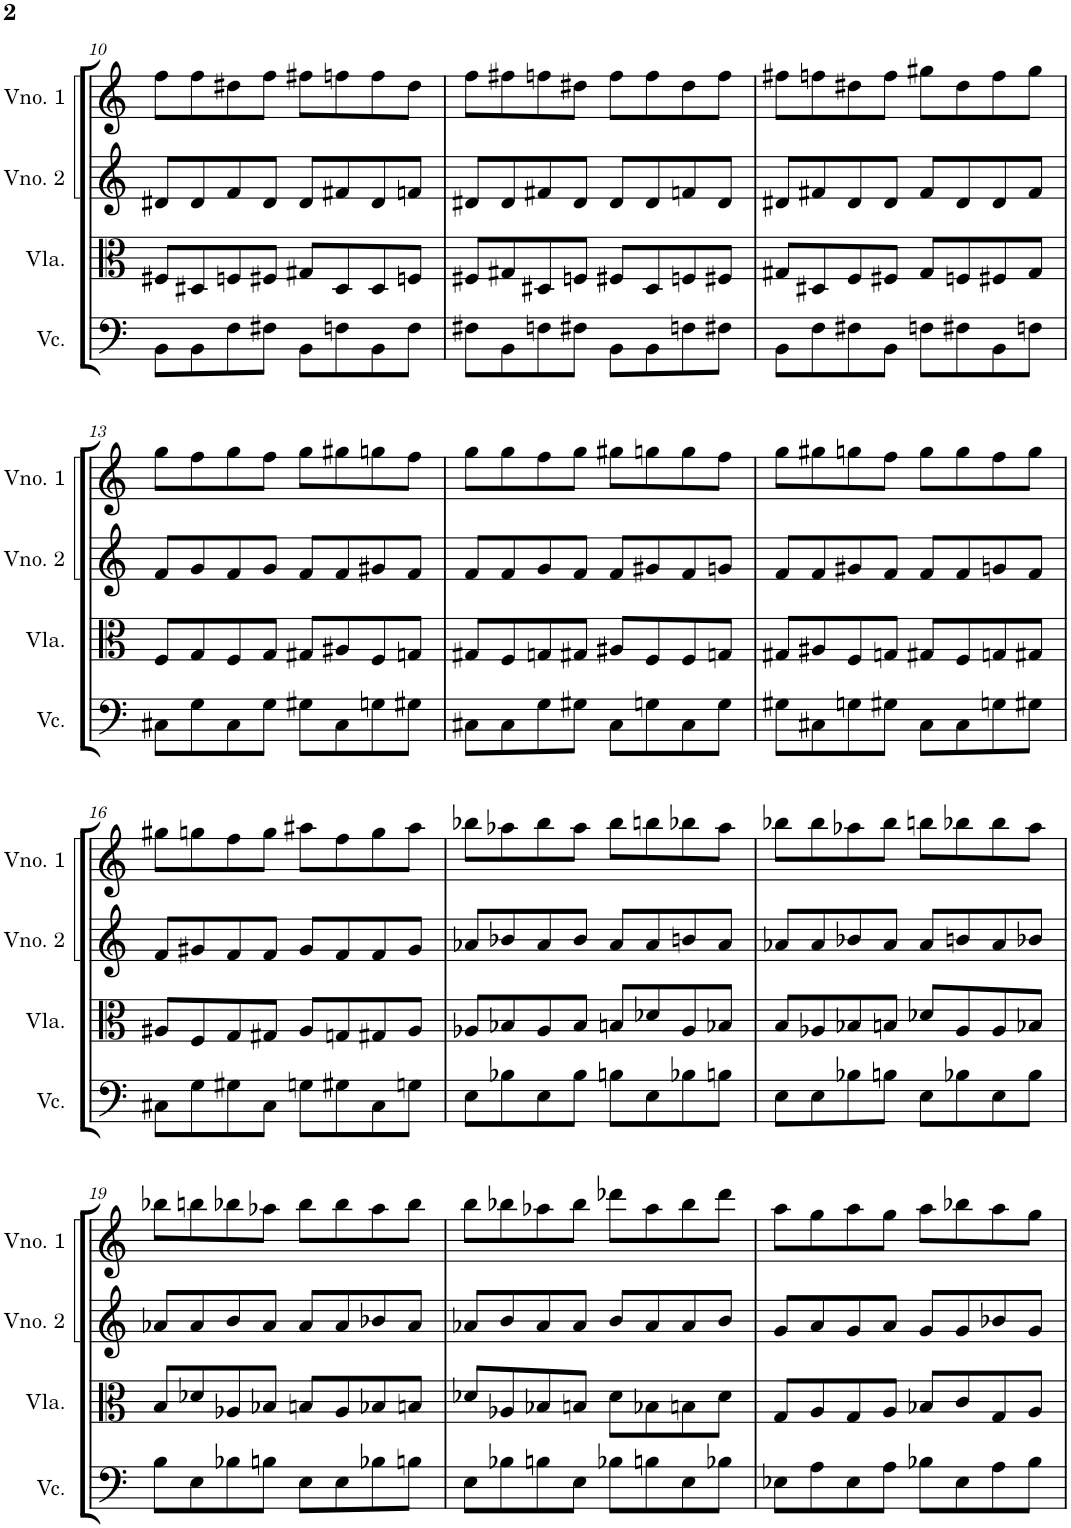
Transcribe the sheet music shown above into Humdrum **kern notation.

**kern	**kern	**kern	**kern
*part4	*part3	*part2	*part1
*staff4	*staff3	*staff2	*staff1
*I"Violoncelo	*I"Viola	*I"Violino 2	*I"Violino 1
*I'Vc.	*I'Vla.	*I'Vno. 2	*I'Vno. 1
!!LO:PB:g=z
*clefF4	*clefC3	*clefG2	*clefG2
*k[]	*k[]	*k[]	*k[]
*M4/4	*M4/4	*M4/4	*M4/4
=10	=10	=10	=10
8BB\L	8F#X/L	8d#X/L	8ff\L
8BB\	8D#X/	8d#/	8ff\
8F\	8Fn/	8f/	8dd#X\
8F#X\J	8F#X/J	8d#/J	8ff\J
8BB\L	8G#X/L	8d#/L	8ff#X\L
8Fn\	8D#/	8f#X/	8ffn\
8BB\	8D#/	8d#/	8ff\
8F\J	8Fn/J	8fn/J	8dd#\J
=11	=11	=11	=11
8F#X\L	8F#X/L	8d#X/L	8ff\L
8BB\	8G#X/	8d#/	8ff#X\
8Fn\	8D#X/	8f#X/	8ffn\
8F#X\J	8Fn/J	8d#/J	8dd#X\J
8BB\L	8F#X/L	8d#/L	8ff\L
8BB\	8D#/	8d#/	8ff\
8Fn\	8Fn/	8fn/	8dd#\
8F#X\J	8F#X/J	8d#/J	8ff\J
=12	=12	=12	=12
8BB\L	8G#X/L	8d#X/L	8ff#X\L
8F\	8D#X/	8f#X/	8ffn\
8F#X\	8F/	8d#/	8dd#X\
8BB\J	8F#X/J	8d#/J	8ff\J
8Fn\L	8G#/L	8f#/L	8gg#X\L
8F#X\	8Fn/	8d#/	8dd#\
8BB\	8F#X/	8d#/	8ff\
8Fn\J	8G#/J	8f#/J	8gg#\J
!!LO:LB:g=z
=13	=13	=13	=13
8C#X\L	8F/L	8f/L	8gg\L
8G\	8G/	8g/	8ff\
8C#\	8F/	8f/	8gg\
8G\J	8G/J	8g/J	8ff\J
8G#X\L	8G#X/L	8f/L	8gg\L
8C#\	8A#X/	8f/	8gg#X\
8Gn\	8F/	8g#X/	8ggn\
8G#X\J	8Gn/J	8f/J	8ff\J
=14	=14	=14	=14
8C#X\L	8G#X/L	8f/L	8gg\L
8C#\	8F/	8f/	8gg\
8G\	8Gn/	8g/	8ff\
8G#X\J	8G#X/J	8f/J	8gg\J
8C#\L	8A#X/L	8f/L	8gg#X\L
8Gn\	8F/	8g#X/	8ggn\
8C#\	8F/	8f/	8gg\
8G\J	8Gn/J	8gn/J	8ff\J
=15	=15	=15	=15
8G#X\L	8G#X/L	8f/L	8gg\L
8C#X\	8A#X/	8f/	8gg#X\
8Gn\	8F/	8g#X/	8ggn\
8G#X\J	8Gn/J	8f/J	8ff\J
8C#\L	8G#X/L	8f/L	8gg\L
8C#\	8F/	8f/	8gg\
8Gn\	8Gn/	8gn/	8ff\
8G#X\J	8G#X/J	8f/J	8gg\J
!!LO:LB:g=z
=16	=16	=16	=16
8C#X\L	8A#X/L	8f/L	8gg#X\L
8G\	8F/	8g#X/	8ggn\
8G#X\	8G/	8f/	8ff\
8C#\J	8G#X/J	8f/J	8gg\J
8Gn\L	8A#/L	8g#/L	8aa#X\L
8G#X\	8Gn/	8f/	8ff\
8C#\	8G#X/	8f/	8gg\
8Gn\J	8A#/J	8g#/J	8aa#\J
=17	=17	=17	=17
8E\L	8A-X/L	8a-X/L	8bb-X\L
8B-X\	8B-X/	8b-X/	8aa-X\
8E\	8A-/	8a-/	8bb-\
8B-\J	8B-/J	8b-/J	8aa-\J
8Bn\L	8Bn/L	8a-/L	8bb-\L
8E\	8d-X/	8a-/	8bbn\
8B-X\	8A-/	8bn/	8bb-X\
8Bn\J	8B-X/J	8a-/J	8aa-\J
=18	=18	=18	=18
8E\L	8B/L	8a-X/L	8bb-X\L
8E\	8A-X/	8a-/	8bb-\
8B-X\	8B-X/	8b-X/	8aa-X\
8Bn\J	8Bn/J	8a-/J	8bb-\J
8E\L	8d-X/L	8a-/L	8bbn\L
8B-X\	8A-/	8bn/	8bb-X\
8E\	8A-/	8a-/	8bb-\
8B-\J	8B-X/J	8b-X/J	8aa-\J
!!LO:LB:g=z
=19	=19	=19	=19
8B\L	8B/L	8a-X/L	8bb-X\L
8E\	8d-X/	8a-/	8bbn\
8B-X\	8A-X/	8b/	8bb-X\
8Bn\J	8B-X/J	8a-/J	8aa-X\J
8E\L	8Bn/L	8a-/L	8bb-\L
8E\	8A-/	8a-/	8bb-\
8B-X\	8B-X/	8b-X/	8aa-\
8Bn\J	8Bn/J	8a-/J	8bb-\J
=20	=20	=20	=20
8E\L	8d-X/L	8a-X/L	8bb\L
8B-X\	8A-X/	8b/	8bb-X\
8Bn\	8B-X/	8a-/	8aa-X\
8E\J	8Bn/J	8a-/J	8bb-\J
8B-X\L	8d-\L	8b/L	8ddd-X\L
8Bn\	8B-X\	8a-/	8aa-\
8E\	8Bn\	8a-/	8bb-\
8B-X\J	8d-\J	8b/J	8ddd-\J
=21	=21	=21	=21
8E-X\L	8G/L	8g/L	8aa\L
8A\	8A/	8a/	8gg\
8E-\	8G/	8g/	8aa\
8A\J	8A/J	8a/J	8gg\J
8B-X\L	8B-X/L	8g/L	8aa\L
8E-\	8c/	8g/	8bb-X\
8A\	8G/	8b-X/	8aa\
8B-\J	8A/J	8g/J	8gg\J
=	=	=	=
*-	*-	*-	*-
